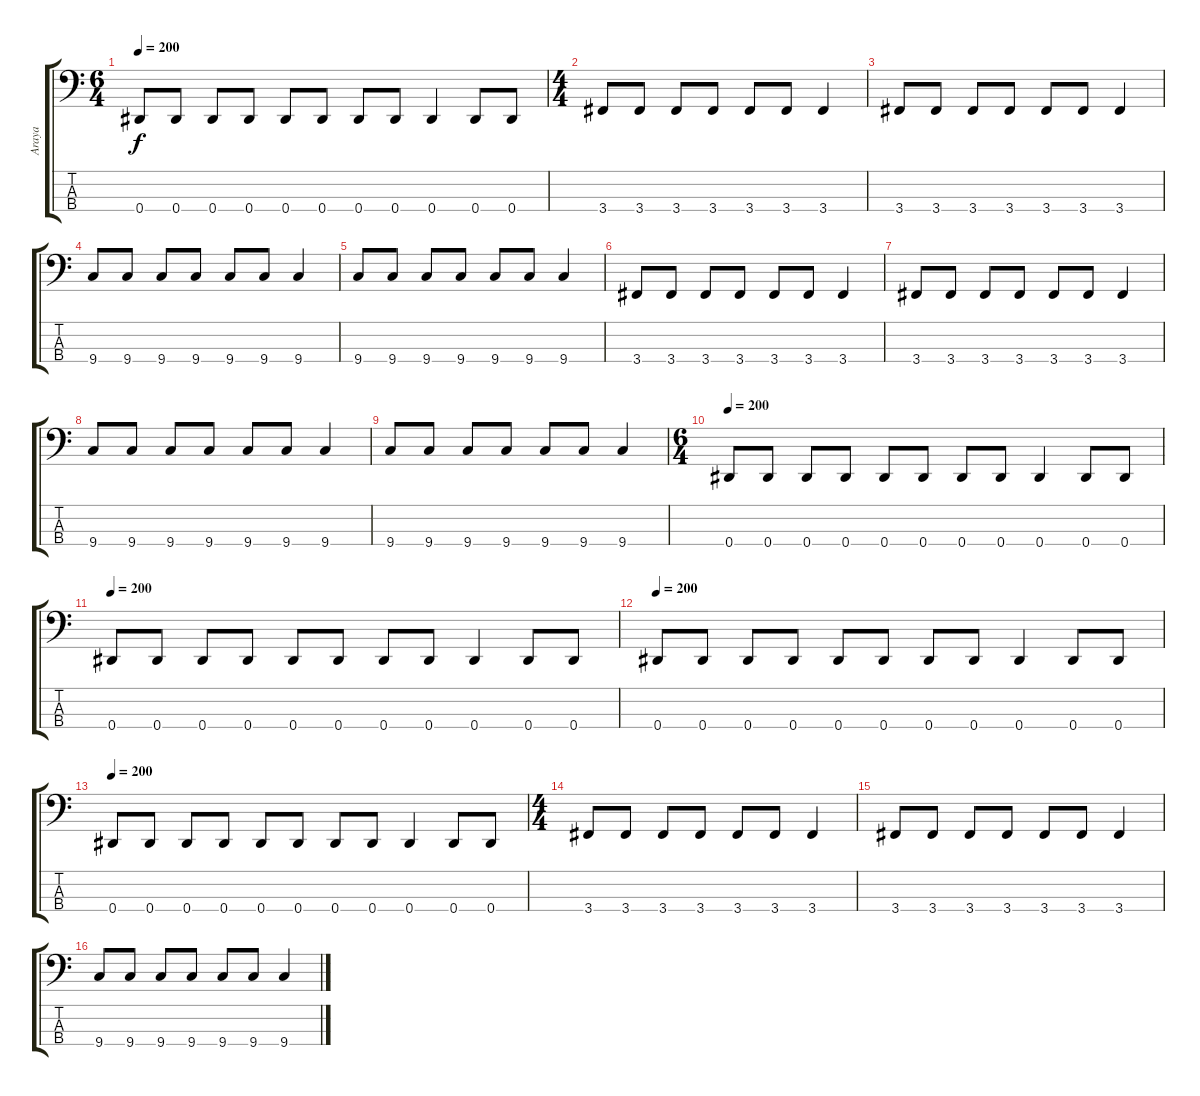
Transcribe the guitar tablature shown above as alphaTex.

\track ("Araya" "Araya") {instrument electricbasspick}
\staff {score tabs}
\tuning (Gb2 Db2 Ab1 Eb1) {hide}
\ts (6 4)
\tempo 200
\clef f4
\ks c
0.4.8{dy f} 0.4.8 0.4.8 0.4.8 0.4.8 0.4.8 0.4.8 0.4.8 0.4.4 0.4.8 0.4.8 |
\ts (4 4)
3.4.8 3.4.8 3.4.8 3.4.8 3.4.8 3.4.8 3.4.4 |
3.4.8 3.4.8 3.4.8 3.4.8 3.4.8 3.4.8 3.4.4 |
9.4.8 9.4.8 9.4.8 9.4.8 9.4.8 9.4.8 9.4.4 |
9.4.8 9.4.8 9.4.8 9.4.8 9.4.8 9.4.8 9.4.4 |
3.4.8 3.4.8 3.4.8 3.4.8 3.4.8 3.4.8 3.4.4 |
3.4.8 3.4.8 3.4.8 3.4.8 3.4.8 3.4.8 3.4.4 |
9.4.8 9.4.8 9.4.8 9.4.8 9.4.8 9.4.8 9.4.4 |
9.4.8 9.4.8 9.4.8 9.4.8 9.4.8 9.4.8 9.4.4 |
\ts (6 4)
\tempo 200
0.4.8 0.4.8 0.4.8 0.4.8 0.4.8 0.4.8 0.4.8 0.4.8 0.4.4 0.4.8 0.4.8 |
\tempo 200
0.4.8 0.4.8 0.4.8 0.4.8 0.4.8 0.4.8 0.4.8 0.4.8 0.4.4 0.4.8 0.4.8 |
\tempo 200
0.4.8 0.4.8 0.4.8 0.4.8 0.4.8 0.4.8 0.4.8 0.4.8 0.4.4 0.4.8 0.4.8 |
\tempo 200
0.4.8 0.4.8 0.4.8 0.4.8 0.4.8 0.4.8 0.4.8 0.4.8 0.4.4 0.4.8 0.4.8 |
\ts (4 4)
3.4.8 3.4.8 3.4.8 3.4.8 3.4.8 3.4.8 3.4.4 |
3.4.8 3.4.8 3.4.8 3.4.8 3.4.8 3.4.8 3.4.4 |
9.4.8 9.4.8 9.4.8 9.4.8 9.4.8 9.4.8 9.4.4
